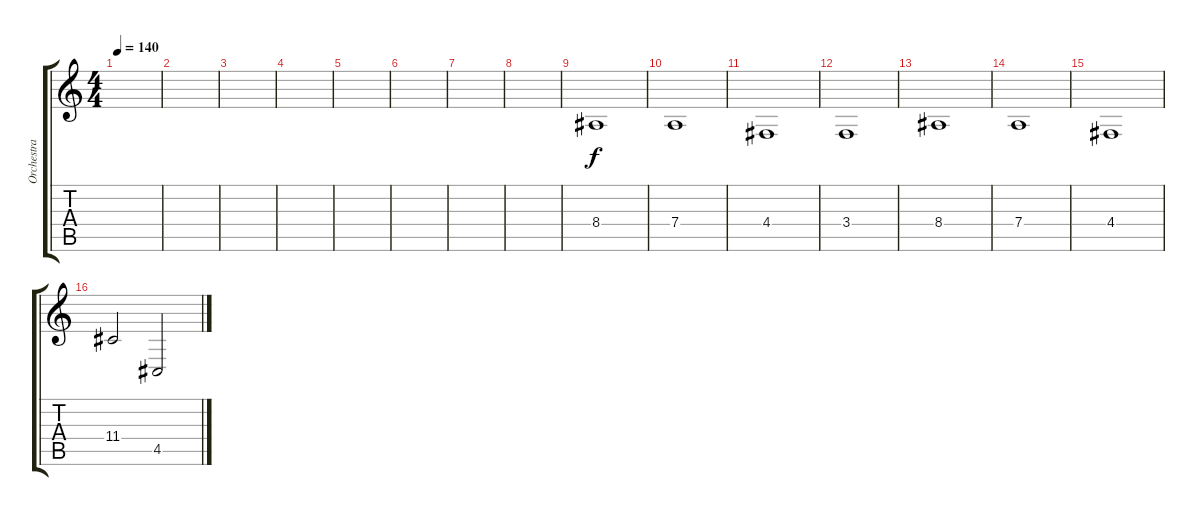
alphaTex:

\track ("Orchestra" "Orchestra") {instrument synthstrings1}
\staff {score tabs}
\tuning (E4 B3 G3 D3 A2 E2) {hide}
\ts (4 4)
\tempo 140
\clef g2
\ks c
|
|
|
|
|
|
|
|
8.4.1 |
7.4.1 |
4.4.1 |
3.4.1 |
8.4.1 |
7.4.1 |
4.4.1 |
11.4.2 4.5.2
